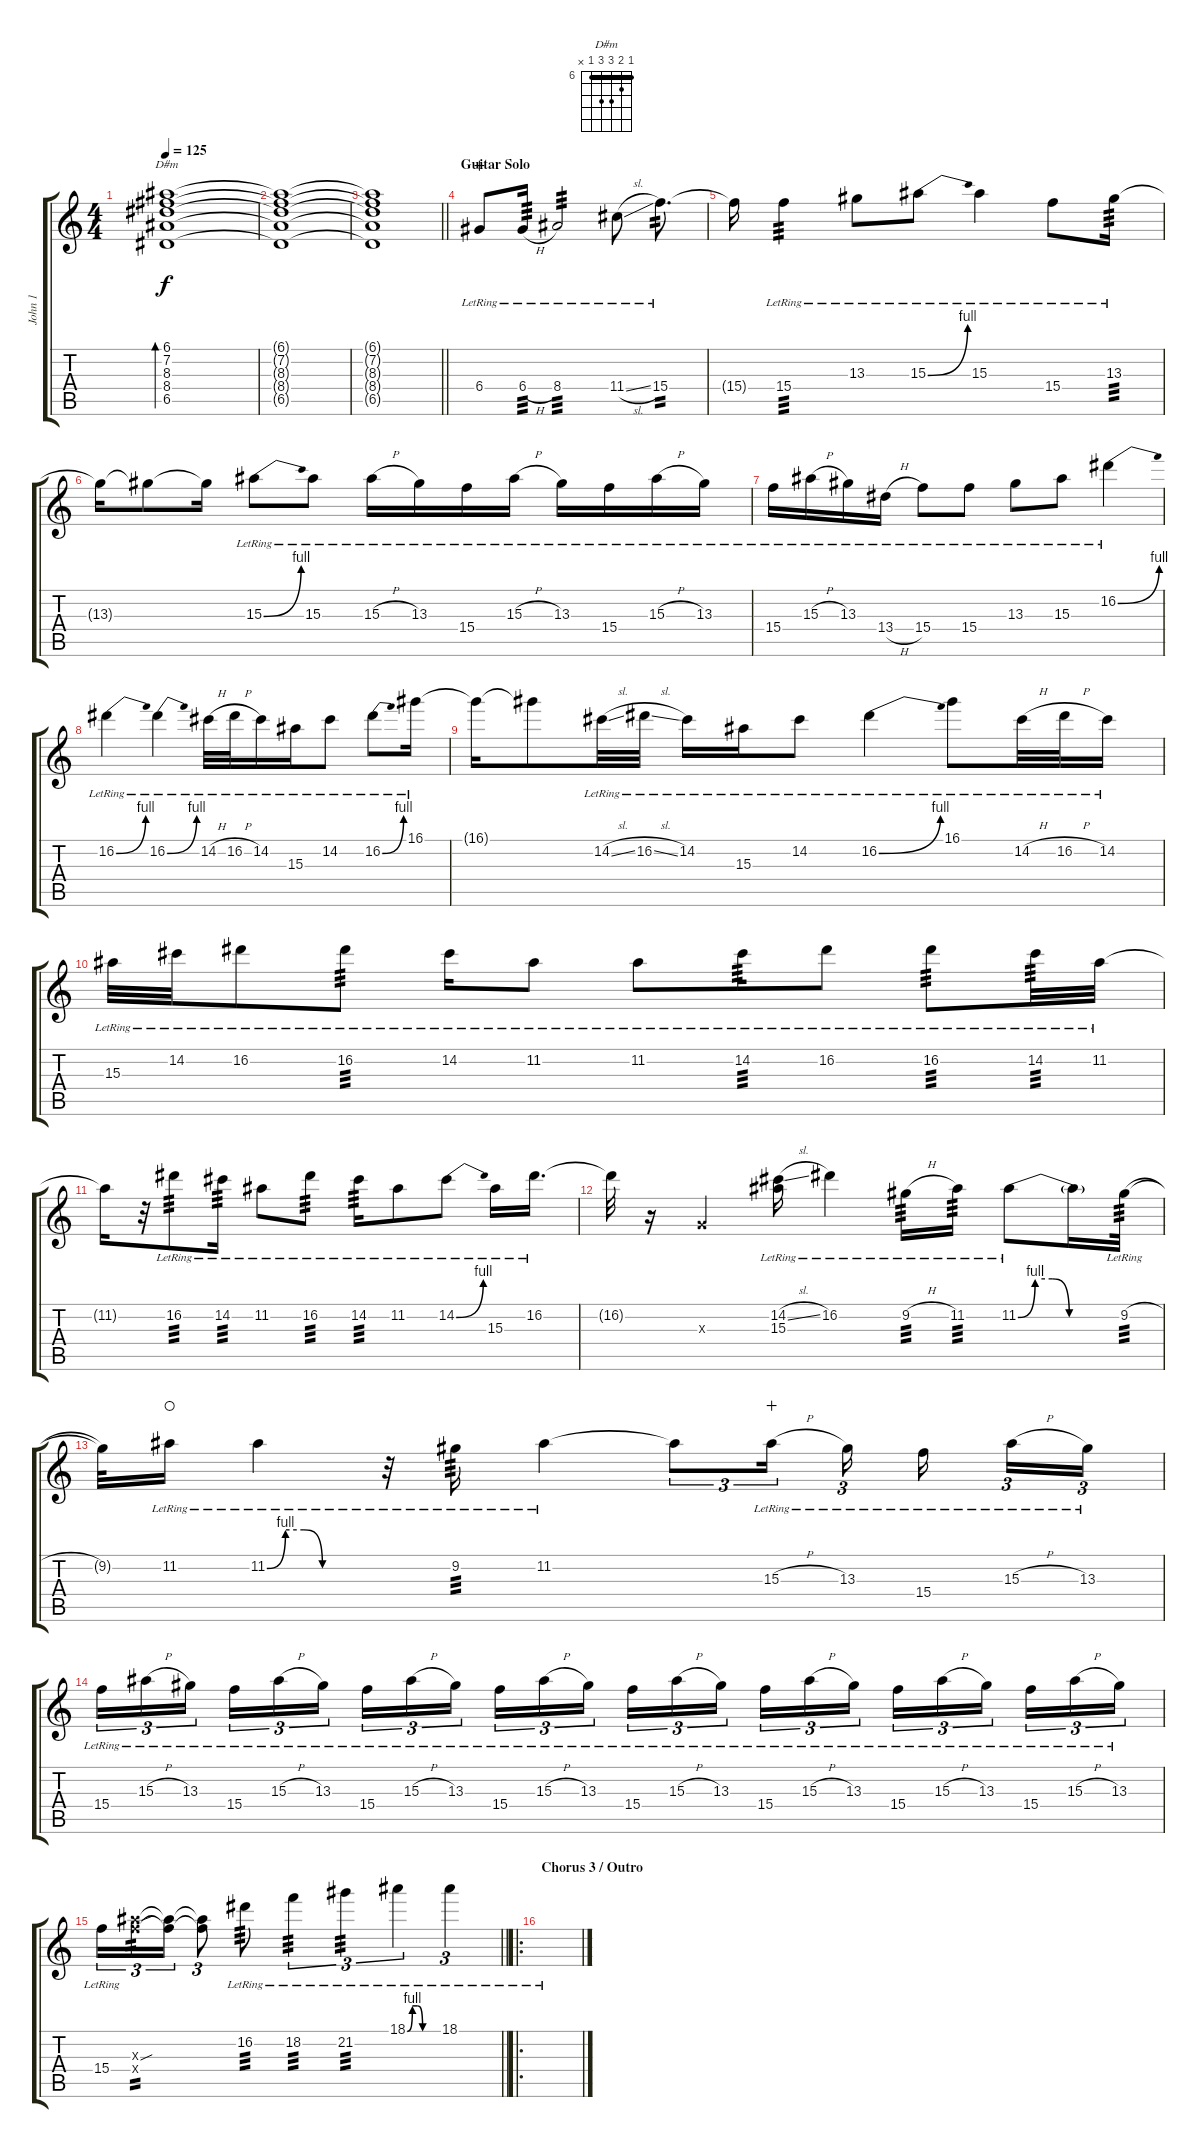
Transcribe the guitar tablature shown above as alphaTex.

\track ("John 1" "John 1") {instrument overdrivenguitar}
\staff {score tabs}
\tuning (E4 B3 G3 D3 A2 E2) {hide}
\chord ("D#m" 6 7 8 8 6 x) {firstfret 6 barre 6}
\ts (4 4)
\tempo 125
\clef g2
\ks c
(6.1 7.2 8.3 8.4 6.5).1{bd 240 ch "D#m" dy f} |
(6.1{t} 7.2{t} 8.3{t} 8.4{t} 6.5{t}).1 |
\barLineRight lightlight
(6.1{t} 7.2{t} 8.3{t} 8.4{t} 6.5{t}).1 |
\section ("" "Guitar Solo")
6.4{lr}.8{volume 16 instrument distortionguitar wahc} 6.4{h lr}.16{tp 3} 8.4{lr}.2{tp 3} 11.4{sl lr}.8 15.4{lr}.8{d tp 2} |
15.4{t}.16 15.4{lr}.4{tp 3} 13.3{lr}.8 15.3{be (bend 0 0 60 4) lr}.8 15.3{lr}.4 15.4{lr}.8 13.3{lr}.16{tp 3} |
13.3{t}.16 13.3{t}.8 13.3{t}.16 15.3{be (bend 0 0 60 4) lr}.8 15.3{lr}.8 15.3{h lr}.16 13.3{lr}.16 15.4{lr}.16 15.3{h lr}.16 13.3{lr}.16 15.4{lr}.16 15.3{h lr}.16 13.3{lr}.16 |
15.4{lr}.16 15.3{h lr}.16 13.3{lr}.16 13.4{h lr}.16 15.4{lr}.8 15.4{lr}.8 13.3{lr}.8 15.3{lr}.8 16.2{be (bend 0 0 60 4) lr}.4 |
16.2{be (bend 0 0 60 4) lr}.4 16.2{be (bend 0 0 60 4) lr}.4 14.2{h lr}.32 16.2{h lr}.32 14.2{lr}.16 15.3{lr}.16 14.2{lr}.8 16.2{be (bend 0 0 60 4) lr}.8 16.1{lr}.16 |
16.1{t}.16 16.1{t}.8 14.2{sl lr}.32 16.2{sl lr}.32 14.2{lr}.16 15.3{lr}.16 14.2{lr}.8 16.2{be (bend 0 0 60 4) lr}.4 16.1{lr}.8 14.2{h lr}.32 16.2{h lr}.32 14.2{lr}.16 |
15.3{lr}.32 14.2{lr}.32 16.2{lr}.8 16.2{lr}.8{tp 3} 14.2{lr}.16 11.2{lr}.8 11.2{lr}.8 14.2{lr}.16{tp 3} 16.2{lr}.8 16.2{lr}.8{tp 3} 14.2{lr}.32{tp 3} 11.2{lr}.32 |
11.2{t}.16 r.32 16.2{lr}.8{tp 3} 14.2{lr}.16{tp 3} 11.2{lr}.8 16.2{lr}.8{tp 3} 14.2{lr}.16{tp 3} 11.2{lr}.8 14.2{be (bend 0 0 60 4) lr}.8 15.3{lr}.16 16.2{lr}.16{d} |
16.2{t}.32 r.16 0.3{x}.4 (14.2{sl lr} 15.3).16 16.2{lr}.4 9.2{h lr}.16{tp 3} 11.2{lr}.16{tp 3} 11.2{be (custom 0 0 10 4 20 4 30 0 60 0) lr}.8 11.2{t}.16 9.2{h lr}.32{tp 3} |
9.2{t}.32 11.2{lr}.16{waho} 11.2{be (custom 0 0 10 4 20 4 30 0 60 0) lr}.4 r.32 9.2{lr}.16{tp 3} 11.2{lr}.4 11.2{t}.8{tu (3 2)} 15.3{h lr}.16{tu (3 2) wahc beam splitsecondary} 13.3{lr}.16{tu (3 2) beam splitsecondary} 15.4{lr}.16{beam splitsecondary} 15.3{h lr}.16{tu (3 2)} 13.3{lr}.16{tu (3 2)} |
15.4{lr}.16{tu (3 2)} 15.3{h lr}.16{tu (3 2)} 13.3{lr}.16{tu (3 2) beam splitsecondary} 15.4{lr}.16{tu (3 2)} 15.3{h lr}.16{tu (3 2)} 13.3{lr}.16{tu (3 2)} 15.4{lr}.16{tu (3 2)} 15.3{h lr}.16{tu (3 2)} 13.3{lr}.16{tu (3 2) beam splitsecondary} 15.4{lr}.16{tu (3 2)} 15.3{h lr}.16{tu (3 2)} 13.3{lr}.16{tu (3 2)} 15.4{lr}.16{tu (3 2)} 15.3{h lr}.16{tu (3 2)} 13.3{lr}.16{tu (3 2) beam splitsecondary} 15.4{lr}.16{tu (3 2)} 15.3{h lr}.16{tu (3 2)} 13.3{lr}.16{tu (3 2)} 15.4{lr}.16{tu (3 2)} 15.3{h lr}.16{tu (3 2)} 13.3{lr}.16{tu (3 2) beam splitsecondary} 15.4{lr}.16{tu (3 2)} 15.3{h lr}.16{tu (3 2)} 13.3{lr}.16{tu (3 2)} |
\barLineRight lightlight
15.4{lr}.16{tu (3 2)} (15.3{sou x} 15.4{x}).16{tu (3 2) tp 2} (15.3{t} 15.4{t}).16{tu (3 2)} (15.3{t} 15.4{t}).8{tu (3 2)} 16.2{lr}.8{tp 3} 18.2{lr}.4{tu (3 2) tp 3} 21.2{lr}.4{tu (3 2) tp 3} 18.1{be (custom 0 0 10 4 20 4 30 0 60 0) lr}.4{tu (3 2)} 18.1{lr}.4{tu (3 2)} |
\ro
\section ("" "Chorus 3 / Outro")
